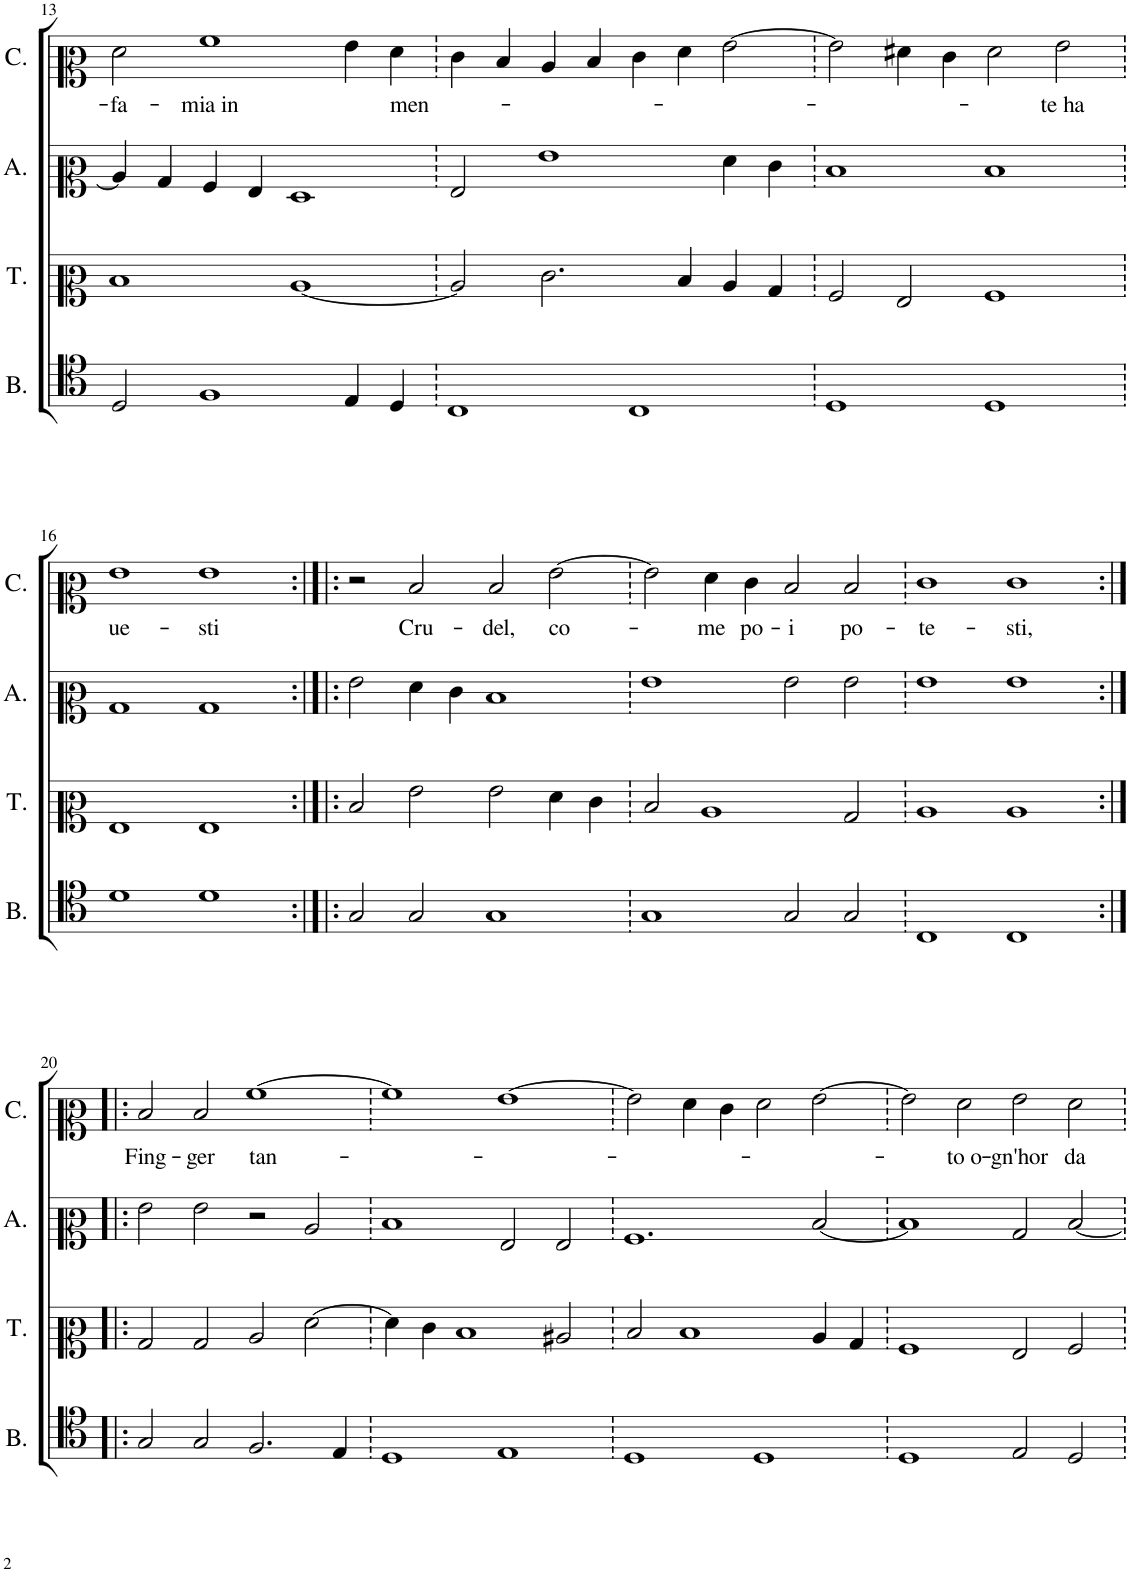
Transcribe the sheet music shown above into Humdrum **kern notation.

**kern	**kern	**kern	**kern	**text
*part4	*part3	*part2	*part1	*part1
*staff4	*staff3	*staff2	*staff1	*staff1
*I"Bassus	*I"Tenor	*I"Altus	*I"Cantus	*
*I'B.	*I'T.	*I'A.	*I'C.	*
!!LO:PB:g=z
*clefC4	*clefC2	*clefC2	*clefC2	*
*k[]	*k[]	*k[]	*k[]	*
*M8/4	*M8/4	*M8/4	*M8/4	*
=13	=13	=13	=13	=13
!	!	!	!	!LO:LY:b
2D/	1d	4c/]	2f\	-fa-
.	.	4B/	.	.
!	!	!	!	!LO:LY:b
1F	.	4A/	1a	-mia in
.	.	4G/	.	.
.	[1c	1F	.	.
4E/	.	.	4g\	.
!	!	!	!	!LO:LY:b
4D/	.	.	4f\	men-
=14	=14	=14	=14	=14
1C	2c/]	2G/	4e\	.
.	.	.	4d/	.
.	2.e\	1g	4c/	.
.	.	.	4d/	.
1C	.	.	4e\	.
.	4d/	.	4f\	.
.	4c/	4f\	[2g\	.
.	4B/	4e\	.	.
=15	=15	=15	=15	=15
1D	2A/	1d	2g\]	.
.	2G/	.	4f#X\	.
.	.	.	4e\	.
1D	1A	1d	2f#\	.
!	!	!	!	!LO:LY:b
.	.	.	2g\	-te ha
!!LO:LB:g=z
=16	=16	=16	=16	=16
!	!	!	!	!LO:LY:b
1d	1G	1B	1g	ue-
!	!	!	!	!LO:LY:b
1d	1G	1B	1g	-sti
=17:|!|:	=17:|!|:	=17:|!|:	=17:|!|:	=17:|!|:
2G/	2d/	2g\	2r	.
!	!	!	!	!LO:LY:b
2G/	2g\	4f\	2d/	Cru-
.	.	4e\	.	.
!	!	!	!	!LO:LY:b
1G	2g\	1d	2d/	-del,
!	!	!	!	!LO:LY:b
.	4f\	.	[2g\	co-
.	4e\	.	.	.
=18	=18	=18	=18	=18
1G	2d/	1g	2g\]	.
!	!	!	!	!LO:LY:b
.	1c	.	4f\	-me
!	!	!	!	!LO:LY:b
.	.	.	4e\	po-
!	!	!	!	!LO:LY:b
2G/	.	2g\	2d/	-i
!	!	!	!	!LO:LY:b
2G/	2B/	2g\	2d/	po-
=19	=19	=19	=19	=19
!	!	!	!	!LO:LY:b
1C	1c	1g	1e	-te-
!	!	!	!	!LO:LY:b
1C	1c	1g	1e	-sti,
!!LO:LB:g=z
=20:|!|:	=20:|!|:	=20:|!|:	=20:|!|:	=20:|!|:
!	!	!	!	!LO:LY:b
2G/	2B/	2g\	2d/	Fing-
!	!	!	!	!LO:LY:b
2G/	2B/	2g\	2d/	-ger
!	!	!	!	!LO:LY:b
2.F/	2c/	2r	[1a	tan-
.	[2f\	2c/	.	.
4E/	.	.	.	.
=21	=21	=21	=21	=21
1D	4f\]	1d	1a]	.
.	4e\	.	.	.
.	1d	.	.	.
1E	.	2G/	[1g	.
.	2c#X/	2G/	.	.
=22	=22	=22	=22	=22
1D	2d/	1.A	2g\]	.
.	1d	.	4f\	.
.	.	.	4e\	.
1D	.	.	2f\	.
.	4c/	[2d/	[2g\	.
.	4B/	.	.	.
=23	=23	=23	=23	=23
1D	1A	1d]	2g\]	.
!	!	!	!	!LO:LY:b
.	.	.	2f\	-to o-
!	!	!	!	!LO:LY:b
2E/	2G/	2B/	2g\	-gn'hor
!	!	!	!	!LO:LY:b
2D/	2A/	[2d/	2f\	da
=	=	=	=	=
*-	*-	*-	*-	*-
